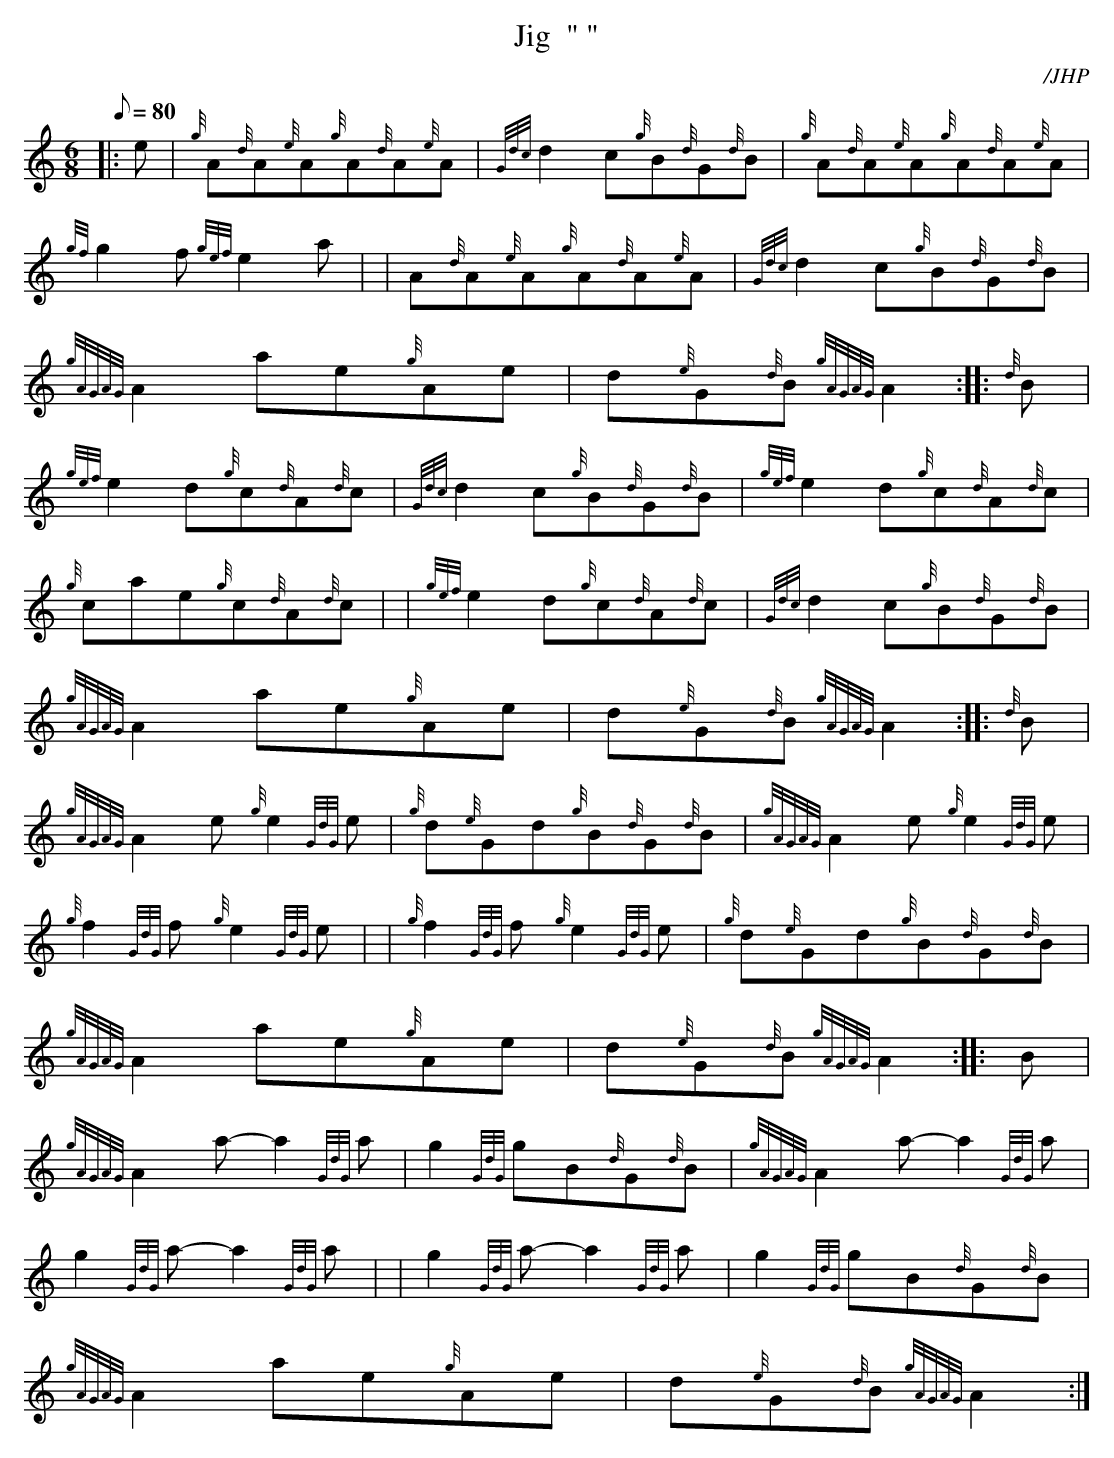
X:1
T:Jig  " "
M:6/8
L:1/8
Q:80
C:/JHP
K:HP
|: e | \
{g}A{d}A{e}A{g}A{d}A{e}A | \
{Gdc}d2c{g}B{d}G{d}B | \
{g}A{d}A{e}A{g}A{d}A{e}A |
{gf}g2f{gef}e2a | | \
A{d}A{e}A{g}A{d}A{e}A | \
{Gdc}d2c{g}B{d}G{d}B |
{gAGAG}A2ae{g}Ae | \
d{e}G{d}B{gAGAG}A2 :: \
{d}B |
{gef}e2d{g}c{d}A{d}c | \
{Gdc}d2c{g}B{d}G{d}B | \
{gef}e2d{g}c{d}A{d}c |
{g}cae{g}c{d}A{d}c | | \
{gef}e2d{g}c{d}A{d}c | \
{Gdc}d2c{g}B{d}G{d}B |
{gAGAG}A2ae{g}Ae | \
d{e}G{d}B{gAGAG}A2 :: \
{d}B |
{gAGAG}A2e{g}e2{GdG}e | \
{g}d{e}Gd{g}B{d}G{d}B | \
{gAGAG}A2e{g}e2{GdG}e |
{g}f2{GdG}f{g}e2{GdG}e | | \
{g}f2{GdG}f{g}e2{GdG}e | \
{g}d{e}Gd{g}B{d}G{d}B |
{gAGAG}A2ae{g}Ae | \
d{e}G{d}B{gAGAG}A2 :: \
B |
{gAGAG}A2a-a2{GdG}a | \
g2{GdG}gB{d}G{d}B | \
{gAGAG}A2a-a2{GdG}a |
g2{GdG}a-a2{GdG}a | | \
g2{GdG}a-a2{GdG}a | \
g2{GdG}gB{d}G{d}B |
{gAGAG}A2ae{g}Ae | \
d{e}G{d}B{gAGAG}A2 :|
